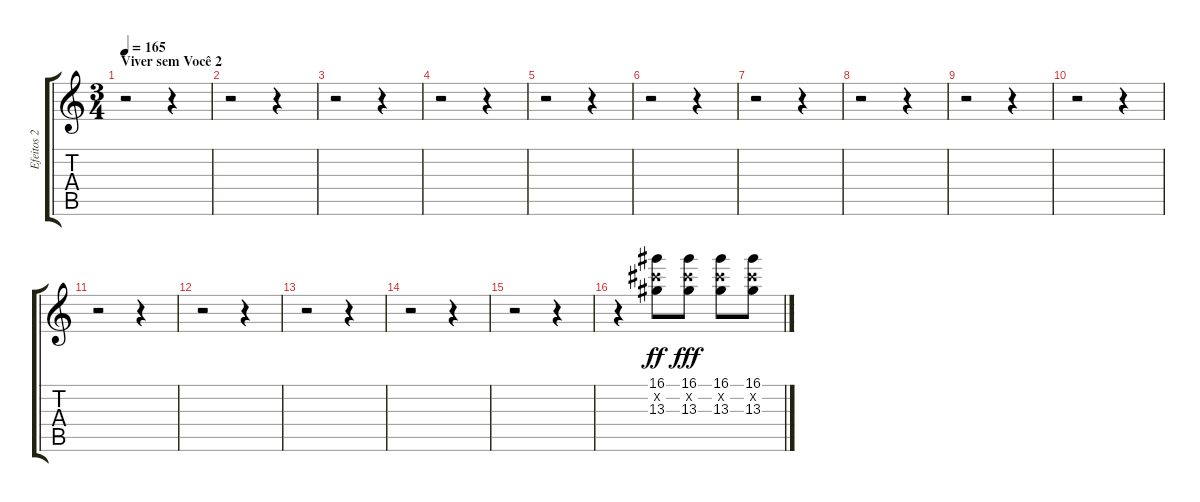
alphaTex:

\track ("Efeitos 2" "Efeitos 2") {instrument distortionguitar}
\staff {score tabs}
\tuning (E4 B3 G3 D3 A2 E2) {hide}
\ts (3 4)
\section ("" "Viver sem Você 2")
\tempo 165
\clef g2
\ks c
r.2{dy f} r.4 |
r.2 r.4 |
r.2 r.4 |
r.2 r.4 |
r.2 r.4 |
r.2 r.4 |
r.2 r.4 |
r.2 r.4 |
r.2 r.4 |
r.2 r.4 |
r.2 r.4 |
r.2 r.4 |
r.2 r.4 |
r.2 r.4 |
r.2 r.4 |
r.4 (16.1 14.2{x} 13.3).8{dy ff} (16.1 14.2{x} 13.3).8{dy fff} (16.1 14.2{x} 13.3).8 (16.1 14.2{x} 13.3).8
